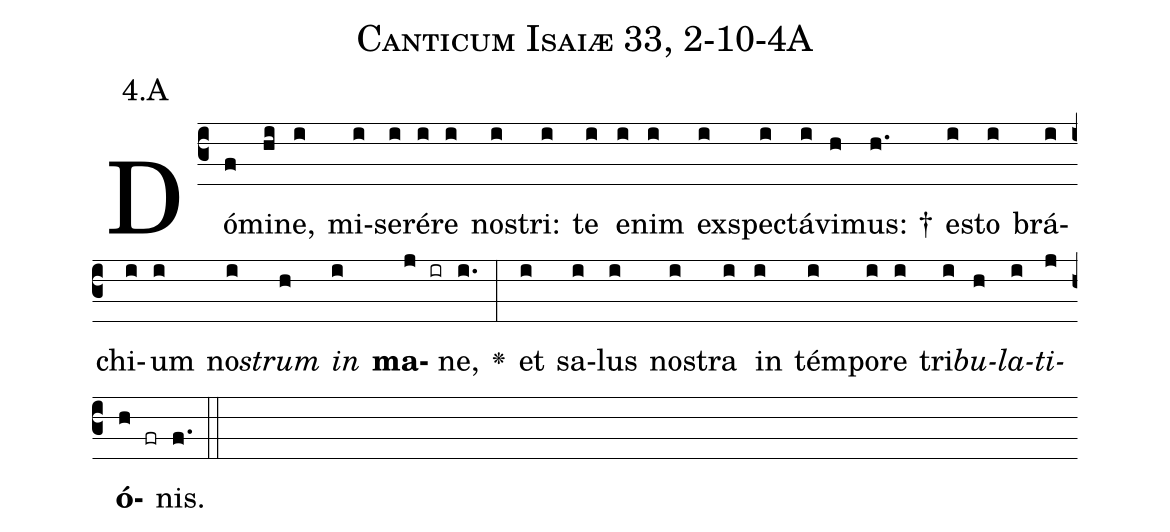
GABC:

name: Canticum Isaiæ 33, 2-10-4A;
annotation: 4.A;
%%
(c3)Dó(f)mi(hi)ne,(i) mi(i)se(i)ré(i)re(i) no(i)stri:(i) te(i) e(i)nim(i) ex(i)spe(i)ctá(i)vi(h)mus: †(h.) e(i)sto(i) brá(i)chi(i)um(i) no(i)<i>strum</i>(h) <i>in</i>(i) <b>ma</b>(j ir)ne,(i.) <v>\greheightstar</v>(:) et(i) sa(i)lus(i) no(i)stra(i) in(i) tém(i)po(i)re(i) tri(i)<i>bu</i>(h)<i>la</i>(i)<i>ti</i>(j)<b>ó</b>(h fr)nis.(f.) (::)


%E(i) u(h) o(i) u(j) a(h) e.(f.) (::)
